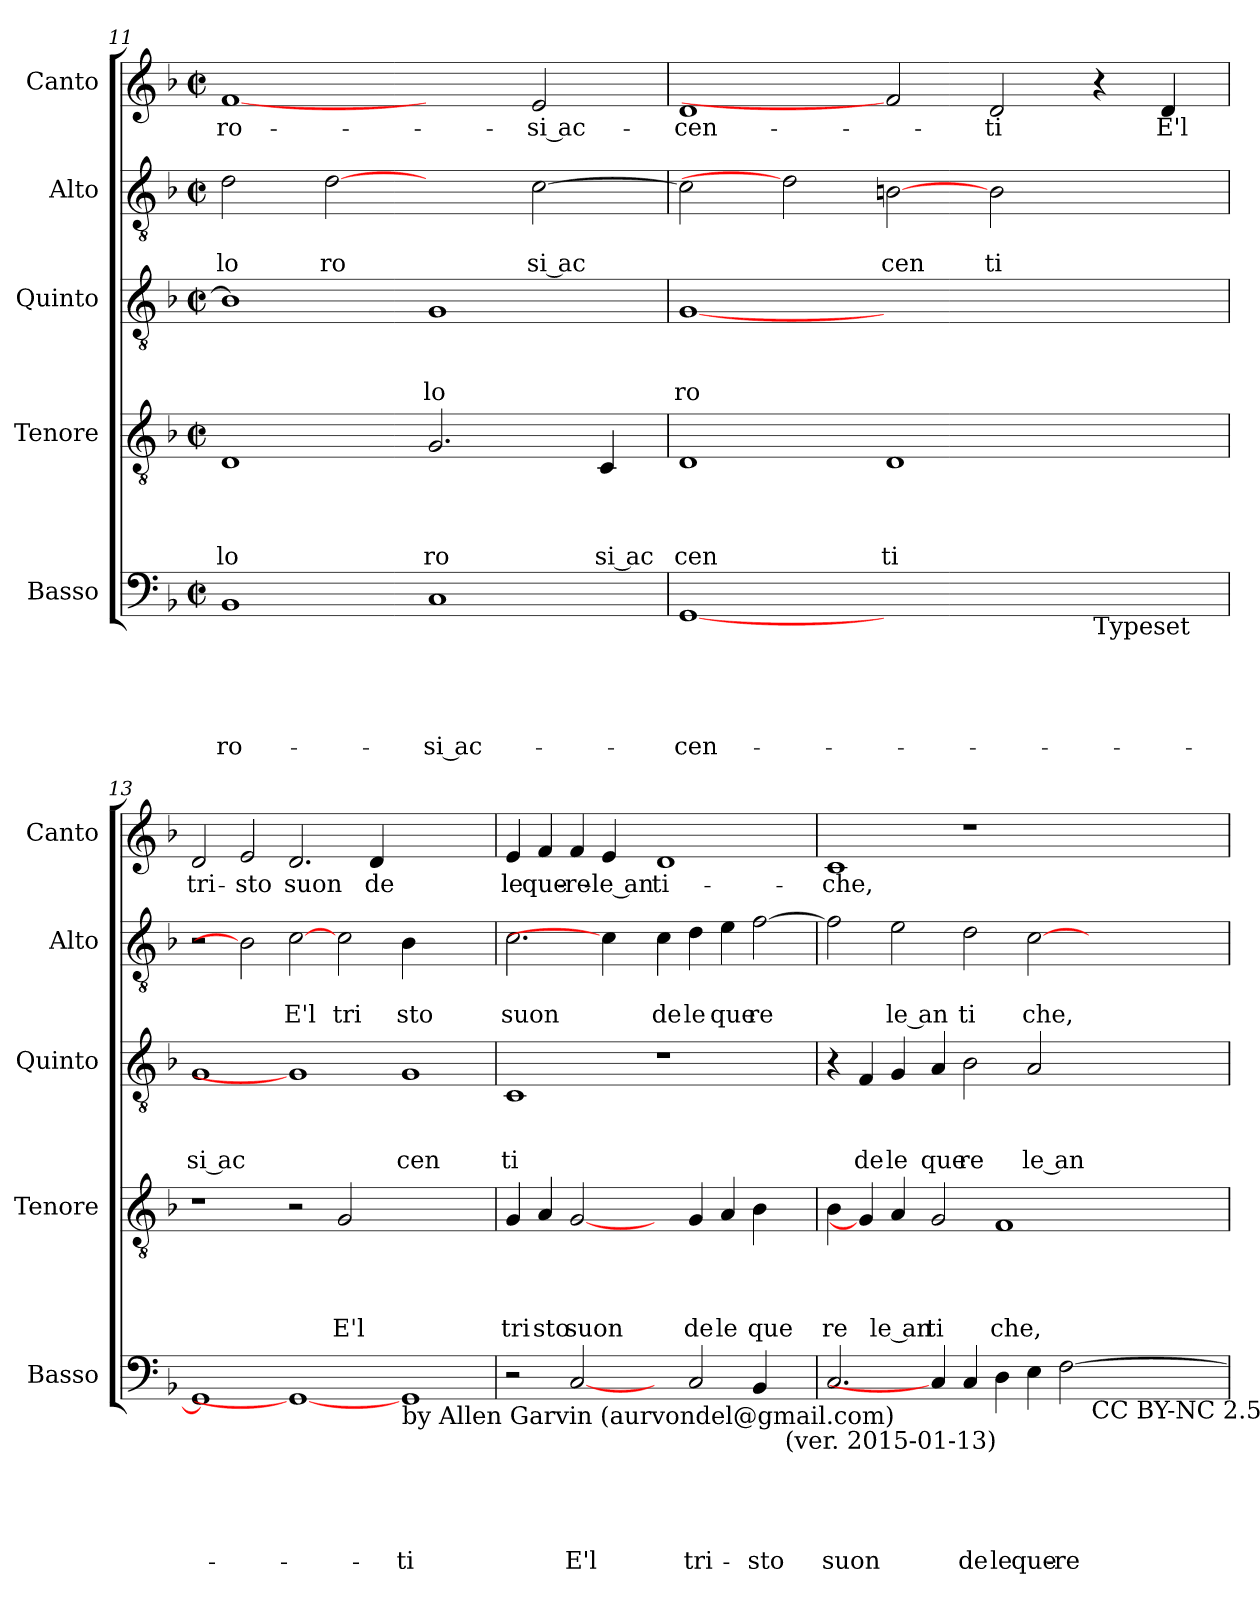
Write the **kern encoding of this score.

**kern	**text	**text	**text	**text	**text	**kern	**text	**text	**text	**text	**kern	**text	**text	**text	**kern	**text	**text	**kern	**text
*part5	*part5	*part5	*part5	*part5	*part5	*part4	*part4	*part4	*part4	*part4	*part3	*part3	*part3	*part3	*part2	*part2	*part2	*part1	*part1
*staff5	*staff5	*staff5	*staff5	*staff5	*staff5	*staff4	*staff4	*staff4	*staff4	*staff4	*staff3	*staff3	*staff3	*staff3	*staff2	*staff2	*staff2	*staff1	*staff1
*I"Basso	*	*	*	*	*	*I"Tenore	*	*	*	*	*I"Quinto	*	*	*	*I"Alto	*	*	*I"Canto	*
*I'Basso	*	*	*	*	*	*I'Tenore	*	*	*	*	*I'Quinto	*	*	*	*I'Alto	*	*	*I'Canto	*
!!LO:LB:g=z
*clefF4	*	*	*	*	*	*clefGv2	*	*	*	*	*clefGv2	*	*	*	*clefGv2	*	*	*clefG2	*
*ITrd-3c-5	*	*	*	*	*	*ITrd-3c-5	*	*	*	*	*	*	*	*	*ITrd-3c-5	*	*	*ITrd-3c-5	*
*k[b-e-]	*	*	*	*	*	*k[b-e-]	*	*	*	*	*k[b-]	*	*	*	*k[b-e-]	*	*	*k[b-e-]	*
*B-:	*	*	*	*	*	*B-:	*	*	*	*	*F:	*	*	*	*B-:	*	*	*B-:	*
*M2/2	*	*	*	*	*	*M2/2	*	*	*	*	*M2/2	*	*	*	*M2/2	*	*	*M2/2	*
*met(c|)	*	*	*	*	*	*met(c|)	*	*	*	*	*met(c|)	*	*	*	*met(c|)	*	*	*met(c|)	*
=11	=11	=11	=11	=11	=11	=11	=11	=11	=11	=11	=11	=11	=11	=11	=11	=11	=11	=11	=11
!	!	!	!	!	!LO:LY:b	!	!	!	!	!LO:LY:b	!	!	!	!	!	!	!LO:LY:b	!	!LO:LY:b
1E-	.	.	.	.	ro-	1G	.	.	.	-lo	1B-]	.	.	.	2g\	.	lo	[1b-	ro-
!	!	!	!	!	!	!	!	!	!	!	!	!	!	!	!	!	!LO:LY:b	!	!
.	.	.	.	.	.	.	.	.	.	.	.	.	.	.	[2g	.	ro	.	.
!	!	!	!	!	!LO:LY:b:rj	!	!	!	!	!LO:LY:b	!	!	!	!LO:LY:b	!	!	!	!	!
1F	.	.	.	.	-si ac-	2.c/	.	.	.	ro	1G	.	.	lo	2ryy	.	.	2ryy	.
!	!	!	!	!	!	!	!	!	!	!	!	!	!	!	!	!	!LO:LY:b	!	!LO:LY:b:rj
.	.	.	.	.	.	.	.	.	.	.	.	.	.	.	[>2f\	.	si ac	2a/	-si ac-
!	!	!	!	!	!	!	!	!	!	!LO:LY:b:rj	!	!	!	!	!	!	!	!	!
.	.	.	.	.	.	4F/	.	.	.	si ac	.	.	.	.	.	.	.	.	.
=12	=12	=12	=12	=12	=12	=12	=12	=12	=12	=12	=12	=12	=12	=12	=12	=12	=12	=12	=12
!	!	!	!	!	!LO:LY:b	!	!	!	!	!LO:LY:b	!	!	!	!LO:LY:b	!	!	!	!	!LO:LY:b
[<1C	.	.	.	.	-cen-	1G	.	.	.	cen	[1G	.	.	ro	2f\]	.	.	1g	-cen-
.	.	.	.	.	.	.	.	.	.	.	.	.	.	.	2g]	.	.	.	.
!	!	!	!	!	!	!	!	!	!	!LO:LY:b	!	!	!	!	!	!	!LO:LY:b	!	!
1ryy	.	.	.	.	.	1G	.	.	.	ti	1.ryy	.	.	.	[2en	.	cen	2b-]	.
!	!	!	!	!	!	!	!	!	!	!	!	!	!	!	!	!	!LO:LY:b	!	!LO:LY:b
.	.	.	.	.	.	.	.	.	.	.	.	.	.	.	2e\	.	ti	2g/	-ti
!LO:TX:b:t=Typeset	!	!	!	!	!	!	!	!	!	!	!	!	!	!	!	!	!	!	!
2ryy	.	.	.	.	.	2ryy	.	.	.	.	.	.	.	.	2ryy	.	.	4r	.
!	!	!	!	!	!	!	!	!	!	!	!	!	!	!	!	!	!	!	!LO:LY:b
.	.	.	.	.	.	.	.	.	.	.	.	.	.	.	.	.	.	4g/	E'l
=13	=13	=13	=13	=13	=13	=13	=13	=13	=13	=13	=13	=13	=13	=13	=13	=13	=13	=13	=13
!	!	!	!	!	!	!	!	!	!	!	!	!	!	!LO:LY:b:rj	!	!	!	!	!LO:LY:b
1C]	.	.	.	.	.	1r	.	.	.	.	1G	.	.	si ac	2r	.	.	2g/	tri-
!	!	!	!	!	!	!	!	!	!	!	!	!	!	!	!	!	!	!	!LO:LY:b
.	.	.	.	.	.	.	.	.	.	.	.	.	.	.	2e]	.	.	2a/	-sto
!	!	!	!	!	!	!	!	!	!	!	!	!	!	!	!	!	!LO:LY:b	!	!LO:LY:b
1C_	.	.	.	.	.	2r	.	.	.	.	1G]	.	.	.	[2f\	.	E'l	2.g/	suon
!	!	!	!	!	!	!	!	!	!	!LO:LY:b	!	!	!	!	!	!	!LO:LY:b	!	!
.	.	.	.	.	.	2c/	.	.	.	E'l	.	.	.	.	2f\	.	tri	.	.
!	!	!	!	!	!	!	!	!	!	!	!	!	!	!	!	!	!	!	!LO:LY:b
.	.	.	.	.	.	.	.	.	.	.	.	.	.	.	.	.	.	4g/	de
!LO:TX:b:t=by Allen Garvin (aurvondel@gmail.com)	!	!	!	!	!	!	!	!	!	!	!	!	!	!	!	!	!	!	!
!	!	!	!	!	!LO:LY:b	!	!	!	!	!	!	!	!	!LO:LY:b	!	!	!LO:LY:b	!	!
1C	.	.	.	.	-ti	1ryy	.	.	.	.	1G	.	.	cen	4e-\	.	sto	1ryy	.
.	.	.	.	.	.	.	.	.	.	.	.	.	.	.	2.ryy	.	.	.	.
=14	=14	=14	=14	=14	=14	=14	=14	=14	=14	=14	=14	=14	=14	=14	=14	=14	=14	=14	=14
!	!	!	!	!	!	!	!	!	!	!LO:LY:b	!	!	!	!LO:LY:b	!	!	!LO:LY:b	!	!LO:LY:b
2r	.	.	.	.	.	4c/	.	.	.	tri	1C	.	.	ti	2.f\	.	suon	4a/	le
!	!	!	!	!	!	!	!	!	!	!LO:LY:b	!	!	!	!	!	!	!	!	!LO:LY:b
.	.	.	.	.	.	4d/	.	.	.	sto	.	.	.	.	.	.	.	4b-/	que-
!	!	!	!	!	!LO:LY:b	!	!	!	!	!LO:LY:b	!	!	!	!	!	!	!	!	!LO:LY:b
[2F/	.	.	.	.	E'l	[2c/	.	.	.	suon	.	.	.	.	.	.	.	4b-/	-re-
!	!	!	!	!	!	!	!	!	!	!	!	!	!	!	!	!	!	!	!LO:LY:b:rj
.	.	.	.	.	.	.	.	.	.	.	.	.	.	.	4f\]	.	.	4a/	-le an-
!	!	!	!	!	!	!	!	!	!	!	!	!	!	!	!	!	!LO:LY:b	!	!LO:LY:b
4ryy	.	.	.	.	.	4ryy	.	.	.	.	1r	.	.	.	4f\	.	de	1g	-ti-
!	!	!	!	!	!LO:LY:b	!	!	!	!	!LO:LY:b	!	!	!	!	!	!	!LO:LY:b	!	!
2F/	.	.	.	.	tri-	4c/	.	.	.	de	.	.	.	.	4g\	.	le	.	.
!	!	!	!	!	!	!	!	!	!	!LO:LY:b	!	!	!	!	!	!	!LO:LY:b	!	!
.	.	.	.	.	.	4d/	.	.	.	le	.	.	.	.	4a\	.	que	.	.
!	!	!	!	!	!LO:LY:b	!	!	!	!	!LO:LY:b	!	!	!	!	!	!	!LO:LY:b	!	!
4E-/	.	.	.	.	-sto	4e-\	.	.	.	que	.	.	.	.	[>2b-\	.	re	.	.
!LO:TX:b:t=(ver. 2015-01-13)	!	!	!	!	!	!	!	!	!	!	!	!	!	!	!	!	!	!	!
4ryy	.	.	.	.	.	4ryy	.	.	.	.	4ryy	.	.	.	.	.	.	4ryy	.
=15	=15	=15	=15	=15	=15	=15	=15	=15	=15	=15	=15	=15	=15	=15	=15	=15	=15	=15	=15
!	!	!	!	!	!LO:LY:b	!	!	!	!	!LO:LY:b	!	!	!	!	!	!	!	!	!LO:LY:b
*^	*	*	*	*	*	*	*	*	*	*	*	*	*	*	*	*	*	*	*
2.F/	0ryy	.	.	.	.	suon	4e-\	.	.	.	re	4r	.	.	.	2b-\]	.	.	1f	-che,
!	!	!	!	!	!	!	!	!	!	!	!	!	!	!	!LO:LY:b	!	!	!	!	!
.	.	.	.	.	.	.	4c/]	.	.	.	.	4F/	.	.	de	.	.	.	.	.
!	!	!	!	!	!	!	!	!	!	!	!LO:LY:b:rj	!	!	!	!LO:LY:b	!	!	!LO:LY:b:rj	!	!
.	.	.	.	.	.	.	4d/	.	.	.	le an	4G/	.	.	le	2a\	.	le an	.	.
!	!	!	!	!	!	!	!	!	!	!	!LO:LY:b	!	!	!	!LO:LY:b	!	!	!	!	!
4F/]	.	.	.	.	.	.	2c/	.	.	.	ti	4A/	.	.	que	.	.	.	.	.
!	!	!	!	!	!	!LO:LY:b	!	!	!	!	!	!	!	!	!LO:LY:b	!	!	!LO:LY:b	!	!
4F/	.	.	.	.	.	de	.	.	.	.	.	2B-\	.	.	re	2g\	.	ti	1r	.
!	!	!	!	!	!	!LO:LY:b	!	!	!	!	!LO:LY:b	!	!	!	!	!	!	!	!	!
4G\	.	.	.	.	.	le	1B-	.	.	.	che,	.	.	.	.	.	.	.	.	.
!	!	!	!	!	!	!LO:LY:b	!	!	!	!	!	!	!	!	!LO:LY:b:rj	!	!	!LO:LY:b	!	!
4A\	.	.	.	.	.	que-	.	.	.	.	.	2A/	.	.	le an	[>2f\	.	che,	.	.
!	!	!	!	!	!	!LO:LY:b	!	!	!	!	!	!	!	!	!	!	!	!	!	!
[>2B-\	.	.	.	.	.	-re-	.	.	.	.	.	.	.	.	.	.	.	.	.	.
!	!LO:TX:b:t=CC BY-NC 2.5	!	!	!	!	!	!	!	!	!	!	!	!	!	!	!	!	!	!	!
.	4ryy	.	.	.	.	.	.	.	.	.	.	4ryy	.	.	.	4ryy	.	.	4ryy	.
*v	*v	*	*	*	*	*	*	*	*	*	*	*	*	*	*	*	*	*	*	*
=	=	=	=	=	=	=	=	=	=	=	=	=	=	=	=	=	=	=	=
*-	*-	*-	*-	*-	*-	*-	*-	*-	*-	*-	*-	*-	*-	*-	*-	*-	*-	*-	*-
